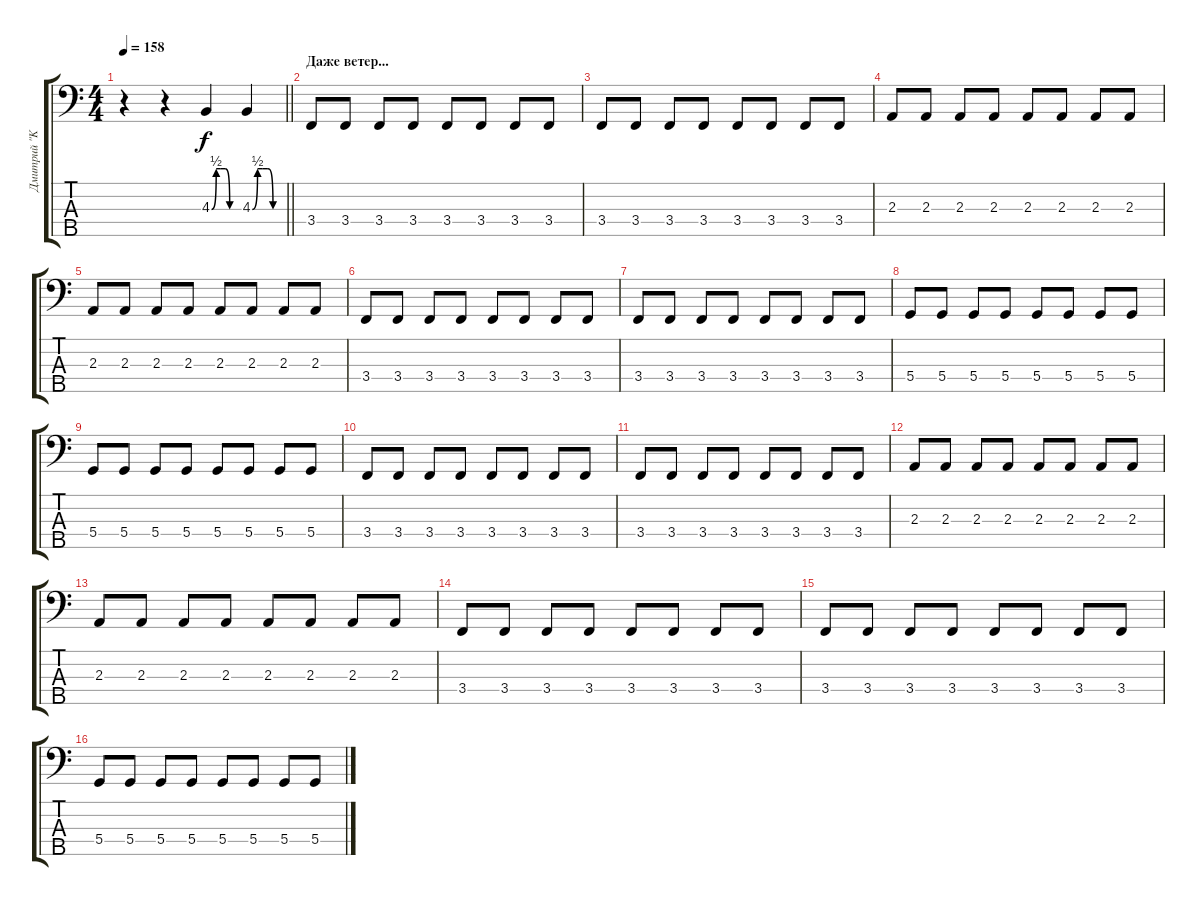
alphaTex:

\track ("Дмитрий \"Kawazu\" Голяшев" "Дмитрий \"K") {instrument electricbassfinger}
\staff {score tabs}
\tuning (F2 C2 G1 D1 A0) {hide}
\ts (4 4)
\tempo 158
\clef f4
\barLineRight lightlight
\ks c
r.4{dy f} r.4 4.3{be (custom 0 0 10 2 20 2 30 2 40 0 60 0)}.4 4.3{be (custom 0 0 10 2 20 2 30 2 40 0 60 0)}.4 |
\section ("" "Даже ветер...")
3.4.8 3.4.8 3.4.8 3.4.8 3.4.8 3.4.8 3.4.8 3.4.8 |
3.4.8 3.4.8 3.4.8 3.4.8 3.4.8 3.4.8 3.4.8 3.4.8 |
2.3.8 2.3.8 2.3.8 2.3.8 2.3.8 2.3.8 2.3.8 2.3.8 |
2.3.8 2.3.8 2.3.8 2.3.8 2.3.8 2.3.8 2.3.8 2.3.8 |
3.4.8 3.4.8 3.4.8 3.4.8 3.4.8 3.4.8 3.4.8 3.4.8 |
3.4.8 3.4.8 3.4.8 3.4.8 3.4.8 3.4.8 3.4.8 3.4.8 |
5.4.8 5.4.8 5.4.8 5.4.8 5.4.8 5.4.8 5.4.8 5.4.8 |
5.4.8 5.4.8 5.4.8 5.4.8 5.4.8 5.4.8 5.4.8 5.4.8 |
3.4.8 3.4.8 3.4.8 3.4.8 3.4.8 3.4.8 3.4.8 3.4.8 |
3.4.8 3.4.8 3.4.8 3.4.8 3.4.8 3.4.8 3.4.8 3.4.8 |
2.3.8 2.3.8 2.3.8 2.3.8 2.3.8 2.3.8 2.3.8 2.3.8 |
2.3.8 2.3.8 2.3.8 2.3.8 2.3.8 2.3.8 2.3.8 2.3.8 |
3.4.8 3.4.8 3.4.8 3.4.8 3.4.8 3.4.8 3.4.8 3.4.8 |
3.4.8 3.4.8 3.4.8 3.4.8 3.4.8 3.4.8 3.4.8 3.4.8 |
5.4.8 5.4.8 5.4.8 5.4.8 5.4.8 5.4.8 5.4.8 5.4.8
